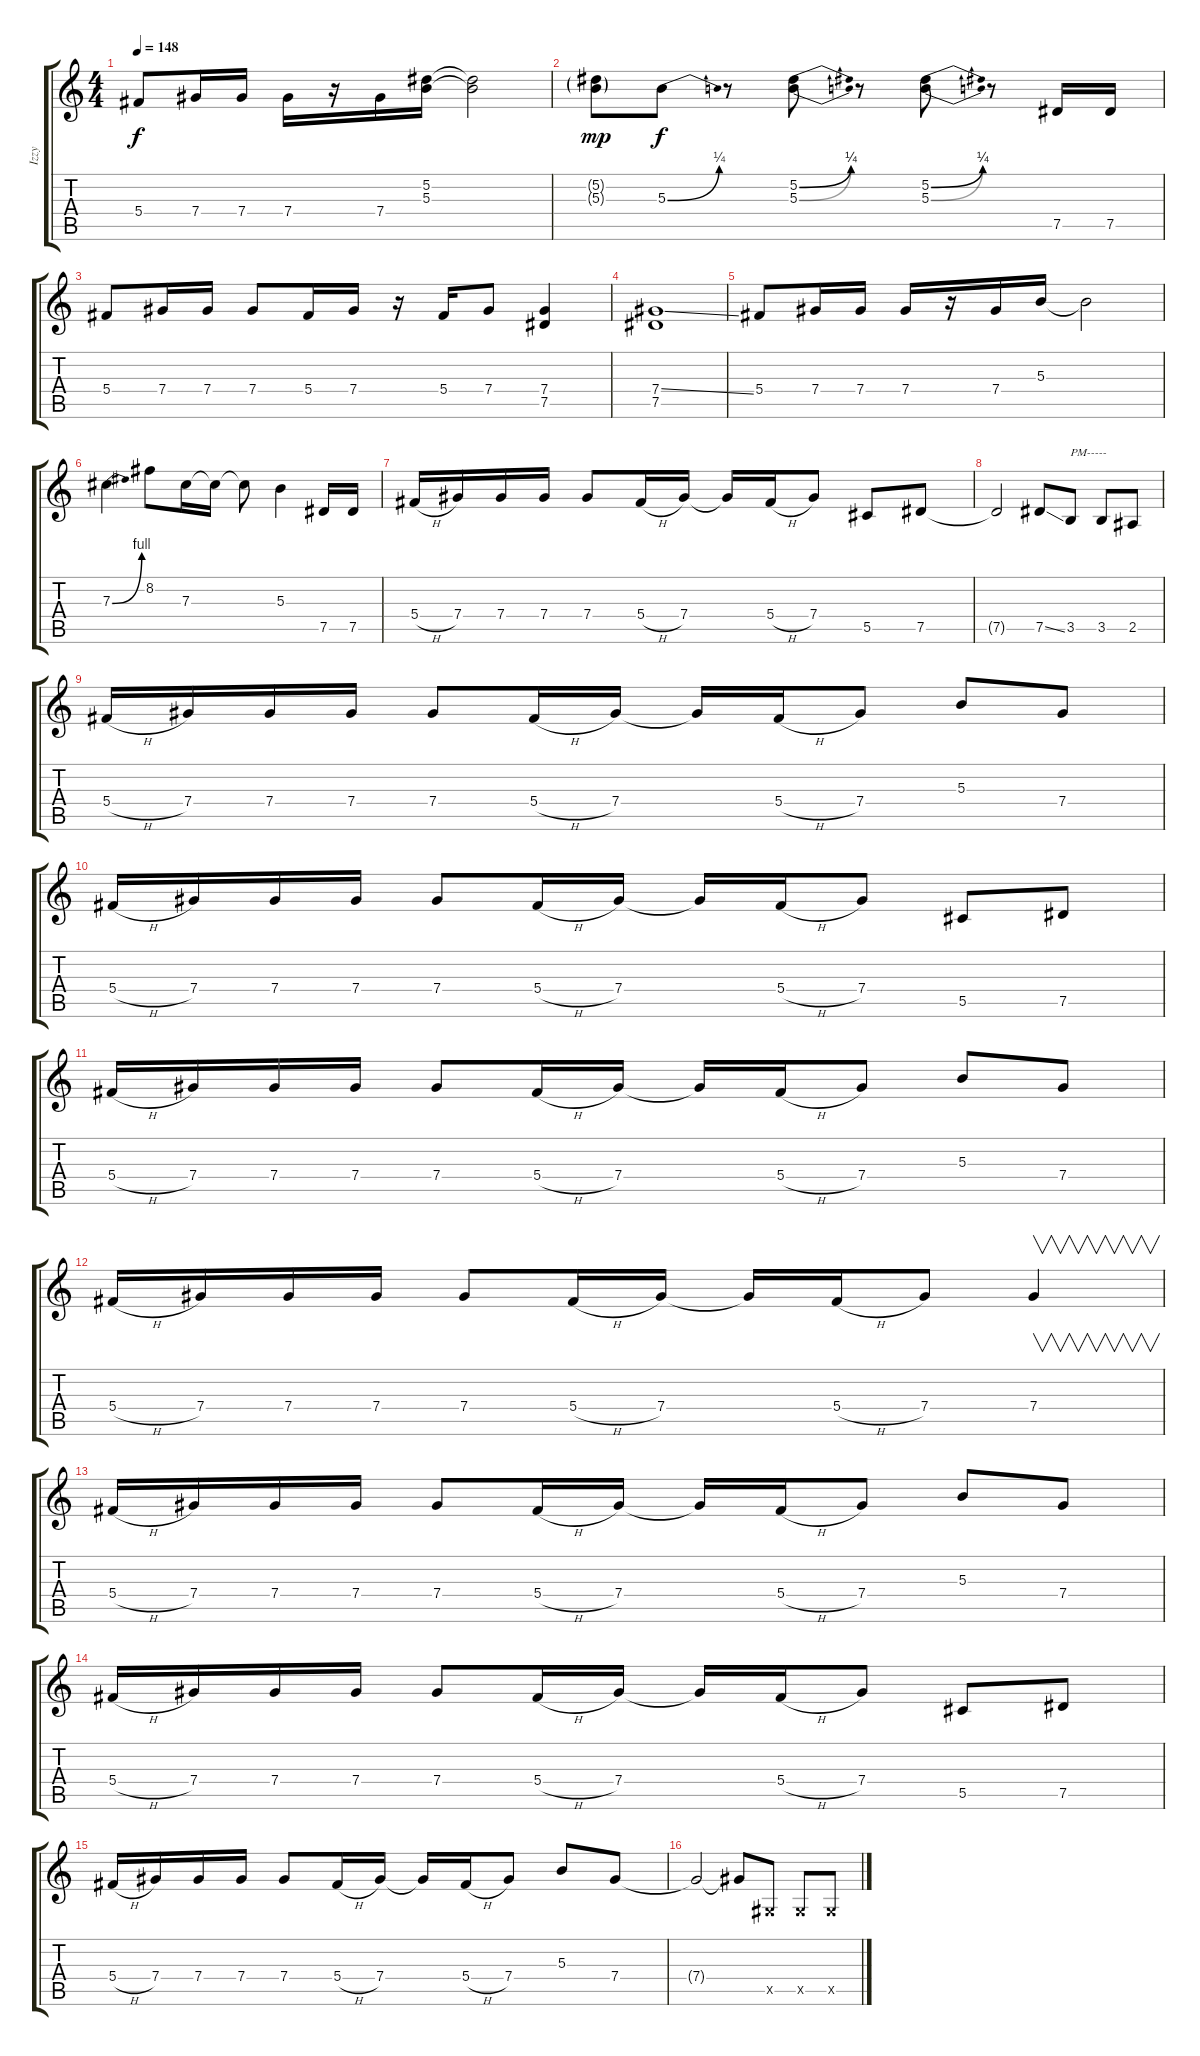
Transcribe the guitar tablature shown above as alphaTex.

\track ("Izzy" "Izzy") {instrument distortionguitar}
\staff {score tabs}
\tuning (Eb4 Bb3 Gb3 Db3 Ab2 Eb2) {hide}
\ts (4 4)
\tempo 148
\clef g2
\ks c
5.4.8{dy f instrument distortionguitar} 7.4.16 7.4.16 7.4.16 r.16 7.4.16 (5.2 5.3).16 (5.2{t} 5.3{t}).2 |
(5.2{g} 5.3{g}).8{dy mp} 5.3{be (bend 0 0 60 1)}.8{dy f} r.8 (5.2{be (bend 0 0 60 1)} 5.3{be (bend 0 0 60 1)}).8 r.8 (5.2{be (bend 0 0 60 1)} 5.3{be (bend 0 0 60 1)}).8 r.8 7.5.16 7.5.16 |
5.4.8 7.4.16 7.4.16 7.4.8 5.4.16 7.4.16 r.16 5.4.16 7.4.8 (7.4 7.5).4 |
(7.4{ss} 7.5).1 |
5.4.8 7.4.16 7.4.16 7.4.16 r.16 7.4.16 5.3.16 5.3{t}.2 |
7.3{be (bend 0 0 60 4)}.4 8.2.8 7.3.16 7.3{t}.16 7.3{t}.8 5.3.4 7.5.16 7.5.16 |
5.4{h}.16 7.4.16 7.4.16 7.4.16 7.4.8 5.4{h}.16 7.4.16 7.4{t}.16 5.4{h}.16 7.4.8 5.5.8 7.5.8 |
7.5{t}.2 7.5{ss}.8 3.5.8{txt "PM-----"} 3.5.8 2.5.8 |
5.4{h}.16 7.4.16 7.4.16 7.4.16 7.4.8 5.4{h}.16 7.4.16 7.4{t}.16 5.4{h}.16 7.4.8 5.3.8 7.4.8 |
5.4{h}.16 7.4.16 7.4.16 7.4.16 7.4.8 5.4{h}.16 7.4.16 7.4{t}.16 5.4{h}.16 7.4.8 5.5.8 7.5.8 |
5.4{h}.16 7.4.16 7.4.16 7.4.16 7.4.8 5.4{h}.16 7.4.16 7.4{t}.16 5.4{h}.16 7.4.8 5.3.8 7.4.8 |
5.4{h}.16 7.4.16 7.4.16 7.4.16 7.4.8 5.4{h}.16 7.4.16 7.4{t}.16 5.4{h}.16 7.4.8 7.4.4{v} |
5.4{h}.16 7.4.16 7.4.16 7.4.16 7.4.8 5.4{h}.16 7.4.16 7.4{t}.16 5.4{h}.16 7.4.8 5.3.8 7.4.8 |
5.4{h}.16 7.4.16 7.4.16 7.4.16 7.4.8 5.4{h}.16 7.4.16 7.4{t}.16 5.4{h}.16 7.4.8 5.5.8 7.5.8 |
5.4{h}.16 7.4.16 7.4.16 7.4.16 7.4.8 5.4{h}.16 7.4.16 7.4{t}.16 5.4{h}.16 7.4.8 5.3.8 7.4.8 |
7.4{t}.2 7.4{t}.8 0.5{x}.8 0.5{x}.8 0.5{x}.8
